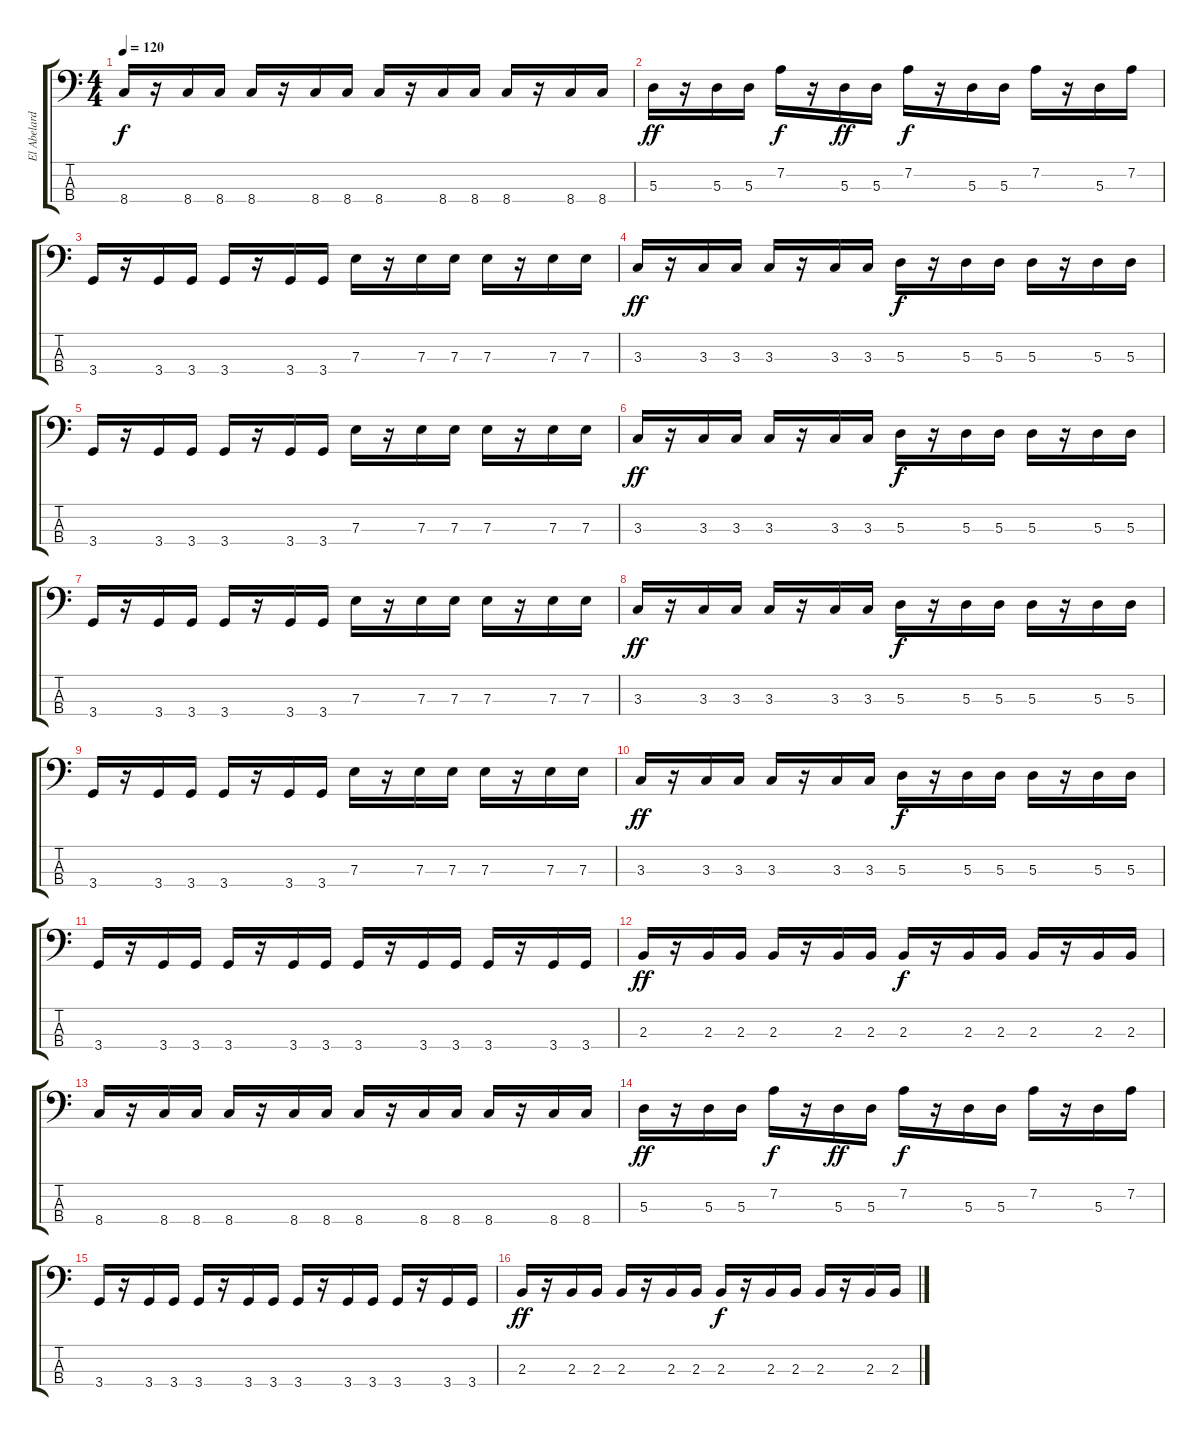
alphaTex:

\track ("El Abelardo" "El Abelard") {instrument electricbassfinger}
\staff {score tabs}
\tuning (G2 D2 A1 E1) {hide}
\ts (4 4)
\tempo 120
\clef f4
\ks c
8.4.16{dy f} r.16 8.4.16 8.4.16 8.4.16 r.16 8.4.16 8.4.16 8.4.16 r.16 8.4.16 8.4.16 8.4.16 r.16 8.4.16 8.4.16 |
5.3.16{dy ff} r.16 5.3.16 5.3.16 7.2.16{dy f} r.16 5.3.16{dy ff} 5.3.16 7.2.16{dy f} r.16 5.3.16 5.3.16 7.2.16 r.16 5.3.16 7.2.16 |
3.4.16 r.16 3.4.16 3.4.16 3.4.16 r.16 3.4.16 3.4.16 7.3.16 r.16 7.3.16 7.3.16 7.3.16 r.16 7.3.16 7.3.16 |
3.3.16{dy ff} r.16 3.3.16 3.3.16 3.3.16 r.16 3.3.16 3.3.16 5.3.16{dy f} r.16 5.3.16 5.3.16 5.3.16 r.16 5.3.16 5.3.16 |
3.4.16 r.16 3.4.16 3.4.16 3.4.16 r.16 3.4.16 3.4.16 7.3.16 r.16 7.3.16 7.3.16 7.3.16 r.16 7.3.16 7.3.16 |
3.3.16{dy ff} r.16 3.3.16 3.3.16 3.3.16 r.16 3.3.16 3.3.16 5.3.16{dy f} r.16 5.3.16 5.3.16 5.3.16 r.16 5.3.16 5.3.16 |
3.4.16 r.16 3.4.16 3.4.16 3.4.16 r.16 3.4.16 3.4.16 7.3.16 r.16 7.3.16 7.3.16 7.3.16 r.16 7.3.16 7.3.16 |
3.3.16{dy ff} r.16 3.3.16 3.3.16 3.3.16 r.16 3.3.16 3.3.16 5.3.16{dy f} r.16 5.3.16 5.3.16 5.3.16 r.16 5.3.16 5.3.16 |
3.4.16 r.16 3.4.16 3.4.16 3.4.16 r.16 3.4.16 3.4.16 7.3.16 r.16 7.3.16 7.3.16 7.3.16 r.16 7.3.16 7.3.16 |
3.3.16{dy ff} r.16 3.3.16 3.3.16 3.3.16 r.16 3.3.16 3.3.16 5.3.16{dy f} r.16 5.3.16 5.3.16 5.3.16 r.16 5.3.16 5.3.16 |
3.4.16 r.16 3.4.16 3.4.16 3.4.16 r.16 3.4.16 3.4.16 3.4.16 r.16 3.4.16 3.4.16 3.4.16 r.16 3.4.16 3.4.16 |
2.3.16{dy ff} r.16 2.3.16 2.3.16 2.3.16 r.16 2.3.16 2.3.16 2.3.16{dy f} r.16 2.3.16 2.3.16 2.3.16 r.16 2.3.16 2.3.16 |
8.4.16 r.16 8.4.16 8.4.16 8.4.16 r.16 8.4.16 8.4.16 8.4.16 r.16 8.4.16 8.4.16 8.4.16 r.16 8.4.16 8.4.16 |
5.3.16{dy ff} r.16 5.3.16 5.3.16 7.2.16{dy f} r.16 5.3.16{dy ff} 5.3.16 7.2.16{dy f} r.16 5.3.16 5.3.16 7.2.16 r.16 5.3.16 7.2.16 |
3.4.16 r.16 3.4.16 3.4.16 3.4.16 r.16 3.4.16 3.4.16 3.4.16 r.16 3.4.16 3.4.16 3.4.16 r.16 3.4.16 3.4.16 |
2.3.16{dy ff} r.16 2.3.16 2.3.16 2.3.16 r.16 2.3.16 2.3.16 2.3.16{dy f} r.16 2.3.16 2.3.16 2.3.16 r.16 2.3.16 2.3.16
